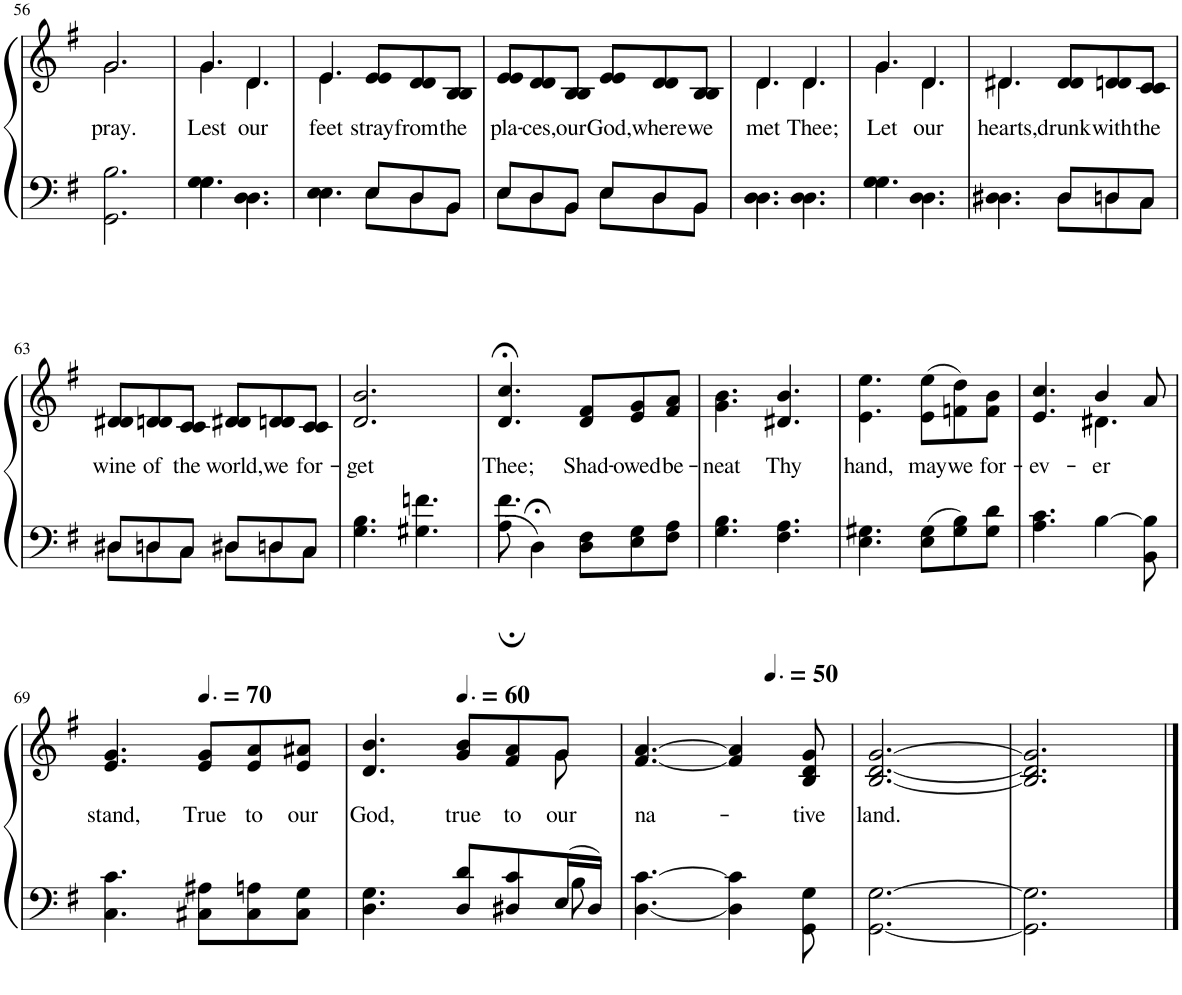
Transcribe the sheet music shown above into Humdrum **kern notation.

**kern	**kern	**text	**text
*part1	*part1	*part1	*part1
*staff2	*staff1	*staff1	*staff1
*I"Piano	*	*	*
*I'Pno.	*	*	*
!!LO:PB:g=z
*clefF4	*clefG2	*	*
*k[f#]	*k[f#]	*	*
*M6/8	*M6/8	*	*
=56	=56	=56	=56
!	!	!	!LO:LY:b
*	*^	*	*
2.GG\ 2.B\	2.g/	2.g\	.	pray.
=57	=57	=57	=57	=57
*^	*	*	*	*
!	!	!	!	!	!LO:LY:b
4.G\	4.G\	4.g/	4.g\	.	Lest
!	!	!	!	!	!LO:LY:b
4.D\	4.D\	4.d/	4.d\	.	our
=58	=58	=58	=58	=58	=58
!	!	!	!	!	!LO:LY:b
4.E\	4.E\	4.e/	4.e\	.	feet
!	!	!	!	!	!LO:LY:b
8E/L	8E\L	8e/L	8e/L	.	stray
!	!	!	!	!	!LO:LY:b
8D/	8D\	8d/	8d/	.	from
!	!	!	!	!	!LO:LY:b
8BB/J	8BB\J	8B/J	8B/J	.	the
=59	=59	=59	=59	=59	=59
!	!	!	!	!	!LO:LY:b
8E/L	8E\L	8e/L	8e/L	.	pla-
!	!	!	!	!	!LO:LY:b
8D/	8D\	8d/	8d/	.	-ces,
!	!	!	!	!	!LO:LY:b
8BB/J	8BB\J	8B/J	8B/J	.	our
!	!	!	!	!	!LO:LY:b
8E/L	8E\L	8e/L	8e/L	.	God,
!	!	!	!	!	!LO:LY:b
8D/	8D\	8d/	8d/	.	where
!	!	!	!	!	!LO:LY:b
8BB/J	8BB\J	8B/J	8B/J	.	we
=60	=60	=60	=60	=60	=60
!	!	!	!	!	!LO:LY:b
4.D\	4.D\	4.d/	4.d\	.	met
!	!	!	!	!	!LO:LY:b
4.D\	4.D\	4.d/	4.d\	.	Thee;
=61	=61	=61	=61	=61	=61
!	!	!	!	!	!LO:LY:b
4.G\	4.G\	4.g/	4.g\	.	Let
!	!	!	!	!	!LO:LY:b
4.D\	4.D\	4.d/	4.d\	.	our
=62	=62	=62	=62	=62	=62
!	!	!	!	!	!LO:LY:b
4.D#X\	4.D#\	4.d#X/	4.d#\	.	hearts,
!	!	!	!	!	!LO:LY:b
8D#/L	8D#\L	8d#/L	8d#/L	.	drunk
!	!	!	!	!	!LO:LY:b
8Dn/	8D\	8dn/	8d/	.	with
!	!	!	!	!	!LO:LY:b
8C/J	8C\J	8c/J	8c/J	.	the
!!LO:LB:g=z	!!
=63	=63	=63	=63	=63	=63
!	!	!	!	!	!LO:LY:b
8D#X/L	8D#\L	8d#X/L	8d#/L	.	wine
!	!	!	!	!	!LO:LY:b
8Dn/	8D\	8dn/	8d/	.	of
!	!	!	!	!	!LO:LY:b
8C/J	8C\J	8c/J	8c/J	.	the
!	!	!	!	!	!LO:LY:b
8D#X/L	8D#\L	8d#X/L	8d#/L	.	world,
!	!	!	!	!	!LO:LY:b
8Dn/	8D\	8dn/	8d/	.	we
!	!	!	!	!	!LO:LY:b
8C/J	8C\J	8c/J	8c/J	.	for-
=64	=64	=64	=64	=64	=64
!	!	!	!	!	!LO:LY:b
*v	*v	*	*	*	*
*	*v	*v	*	*
4.G\ 4.B\	2.d/ 2.b/	.	-get
4.G#X\ 4.fn\	.	.	.
=65	=65	=65	=65
*^	*	*	*
!	!	!	!	!LO:LY:b
8A\	4.f#;\	4.d/;< 4.cc/;<	.	Thee;
4D;<\	.	.	.	.
!	!	!	!	!LO:LY:b
8D\ 8F#\L	4.ryy	8d/ 8f#/L	.	Shad-
!	!	!	!	!LO:LY:b
8E\ 8G\	.	8e/ 8g/	.	-owed
!	!	!	!	!LO:LY:b
8F#\ 8A\J	.	8f#/ 8a/J	.	be-
*v	*v	*	*	*
=66	=66	=66	=66
!	!	!	!LO:LY:b
4.G\ 4.B\	4.g\ 4.b\	.	-neat
!	!	!	!LO:LY:b
4.F#\ 4.A\	4.d#X/ 4.b/	.	Thy
=67	=67	=67	=67
!	!	!	!LO:LY:b
4.E\ 4.G#X\	4.e\ 4.ee\	.	hand,
!	!	!	!LO:LY:b
8E\ 8G#\L	(8e\ 8ee\L	.	may
!	!	!	!LO:LY:b
8G#\ 8B\	8fn\ 8dd\)	.	we
!	!	!	!LO:LY:b
8G#\ 8d\J	8f\ 8b\J	.	for-
=68	=68	=68	=68
!	!	!	!LO:LY:b
*	*^	*	*
4.A\ 4.c\	4.e/ 4.cc/	4.ryy	.	-ev-
!	!	!	!	!LO:LY:b
[4B\	4b/	4.d#X\	.	-er
8BB\ 8B\]	8a/	.	.	.
*	*v	*v	*	*
!!LO:LB:g=z
=69	=69	=69	=69
!	!	!	!LO:LY:b
4.C\ 4.c\	4.e/ 4.g/	.	stand,
*	*MM105	*	*
!	!	!	!LO:LY:b
8C#X\ 8A#X\L	8e/ 8g/L	.	True
!	!	!	!LO:LY:b
8C#\ 8An\	8e/ 8a/	.	to
!	!	!	!LO:LY:b
8C#\ 8G\J	8e/ 8a#X/J	.	our
=70	=70	=70	=70
*^	*	*	*
!	!	!	!	!LO:LY:b
*	*	*^	*	*
4.D\ 4.G\	8ryy	4.d/ 4.b/	8ryy	.	God,
*v	*v	*	*	*	*
*	*v	*v	*	*
*	*MM90	*	*
*^	*^	*	*
!	!	!	!	!	!LO:LY:b
*v	*v	*	*	*	*
*	*v	*v	*	*
8D/ 8d/L	8g/ 8b/L	.	true
!	!	!	!LO:LY:b
8D#X/ 8c/	8f#/ 8a/	.	to
*^	*	*	*
!	!	!	!	!LO:LY:b
*	*	*^	*	*
16E/L	8B\	8g/J	8g\	.	our
16D#/JJ	.	.	.	.	.
*v	*v	*	*	*	*
*	*v	*v	*	*
=71	=71	=71	=71
!	!	!	!LO:LY:b
[4.D\ [4.c\	[4.f#/ [4.a/	.	na-
4D\] 4c\]	4f#/] 4a/]	.	.
*	*MM75	*	*
!	!	!	!LO:LY:b
8GG\ 8G\	8B/ 8d/ 8g/	.	-tive
=72	=72	=72	=72
!	!	!	!LO:LY:b
[2.GG\ [2.G\	[2.B/ [2.d/ [2.g/	.	land.
=73	=73	=73	=73
2.GG\] 2.G\]	2.B/] 2.d/] 2.g/]	.	.
==	==	==	==
*-	*-	*-	*-
